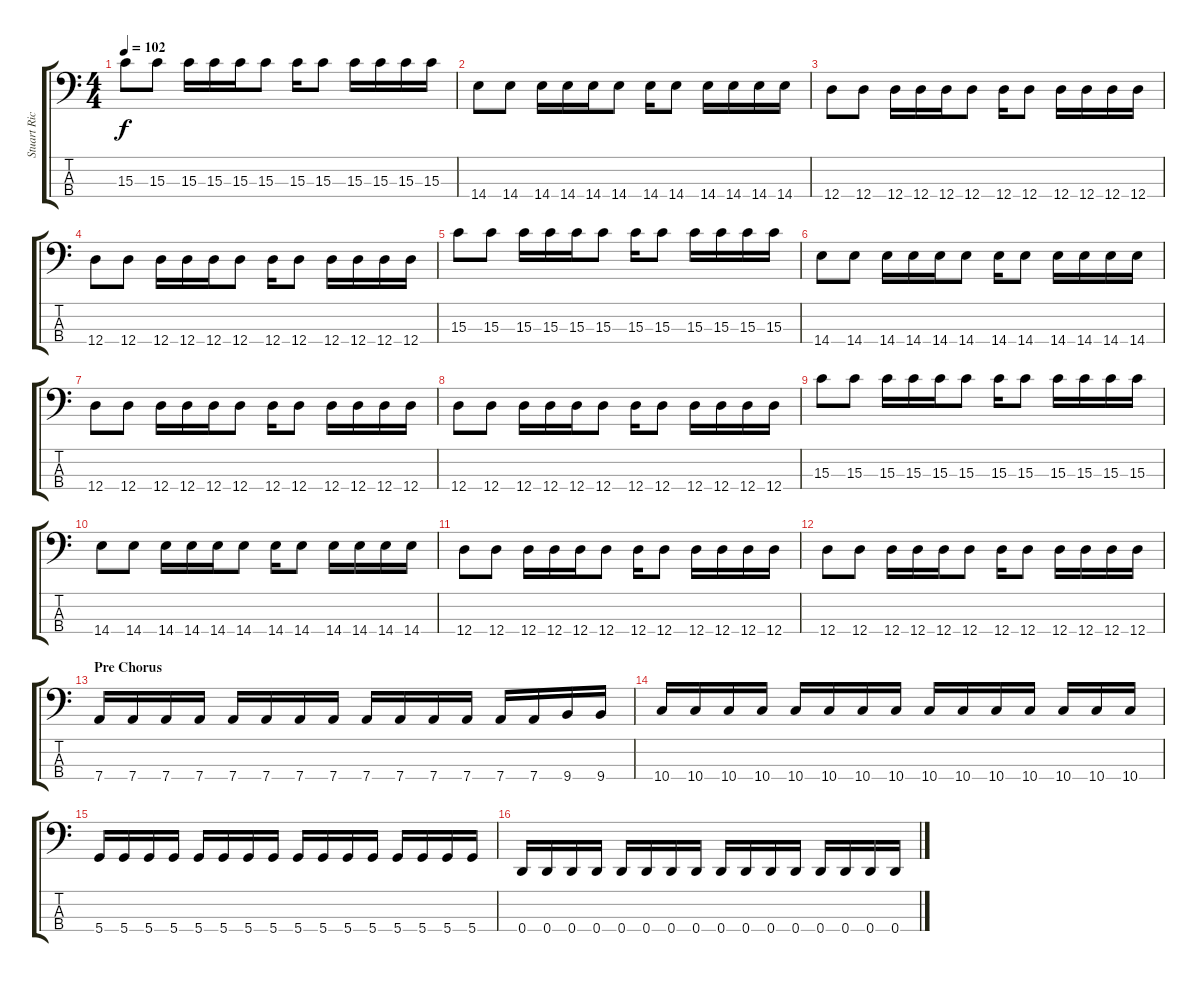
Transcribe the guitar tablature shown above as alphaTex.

\track ("Stuart Richardson" "Stuart Ric") {instrument electricbasspick}
\staff {score tabs}
\tuning (G2 D2 A1 D1) {hide}
\ts (4 4)
\tempo 102
\clef f4
\ks c
15.3.8{dy f} 15.3.8 15.3.16 15.3.16 15.3.16 15.3.8 15.3.16 15.3.8 15.3.16 15.3.16 15.3.16 15.3.16 |
14.4.8 14.4.8 14.4.16 14.4.16 14.4.16 14.4.8 14.4.16 14.4.8 14.4.16 14.4.16 14.4.16 14.4.16 |
12.4.8 12.4.8 12.4.16 12.4.16 12.4.16 12.4.8 12.4.16 12.4.8 12.4.16 12.4.16 12.4.16 12.4.16 |
12.4.8 12.4.8 12.4.16 12.4.16 12.4.16 12.4.8 12.4.16 12.4.8 12.4.16 12.4.16 12.4.16 12.4.16 |
15.3.8 15.3.8 15.3.16 15.3.16 15.3.16 15.3.8 15.3.16 15.3.8 15.3.16 15.3.16 15.3.16 15.3.16 |
14.4.8 14.4.8 14.4.16 14.4.16 14.4.16 14.4.8 14.4.16 14.4.8 14.4.16 14.4.16 14.4.16 14.4.16 |
12.4.8 12.4.8 12.4.16 12.4.16 12.4.16 12.4.8 12.4.16 12.4.8 12.4.16 12.4.16 12.4.16 12.4.16 |
12.4.8 12.4.8 12.4.16 12.4.16 12.4.16 12.4.8 12.4.16 12.4.8 12.4.16 12.4.16 12.4.16 12.4.16 |
15.3.8 15.3.8 15.3.16 15.3.16 15.3.16 15.3.8 15.3.16 15.3.8 15.3.16 15.3.16 15.3.16 15.3.16 |
14.4.8 14.4.8 14.4.16 14.4.16 14.4.16 14.4.8 14.4.16 14.4.8 14.4.16 14.4.16 14.4.16 14.4.16 |
12.4.8 12.4.8 12.4.16 12.4.16 12.4.16 12.4.8 12.4.16 12.4.8 12.4.16 12.4.16 12.4.16 12.4.16 |
12.4.8 12.4.8 12.4.16 12.4.16 12.4.16 12.4.8 12.4.16 12.4.8 12.4.16 12.4.16 12.4.16 12.4.16 |
\section ("" "Pre Chorus")
7.4.16 7.4.16 7.4.16 7.4.16 7.4.16 7.4.16 7.4.16 7.4.16 7.4.16 7.4.16 7.4.16 7.4.16 7.4.16 7.4.16 9.4.16 9.4.16 |
10.4.16 10.4.16 10.4.16 10.4.16 10.4.16 10.4.16 10.4.16 10.4.16 10.4.16 10.4.16 10.4.16 10.4.16 10.4.16 10.4.16 10.4.16 |
5.4.16 5.4.16 5.4.16 5.4.16 5.4.16 5.4.16 5.4.16 5.4.16 5.4.16 5.4.16 5.4.16 5.4.16 5.4.16 5.4.16 5.4.16 5.4.16 |
0.4.16 0.4.16 0.4.16 0.4.16 0.4.16 0.4.16 0.4.16 0.4.16 0.4.16 0.4.16 0.4.16 0.4.16 0.4.16 0.4.16 0.4.16 0.4.16
